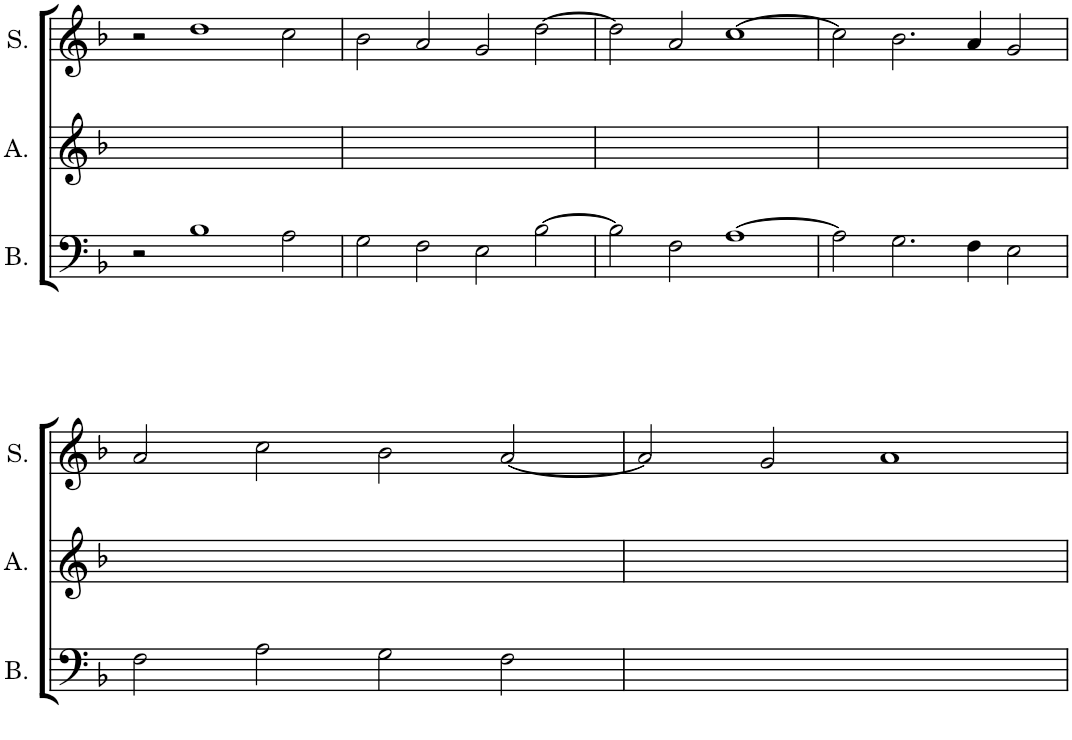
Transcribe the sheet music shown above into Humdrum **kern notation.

**kern	**kern	**kern
*part3	*part2	*part1
*staff3	*staff2	*staff1
*I"B.	*I"A.	*I"S.
*I'B.	*I'A.	*I'S.
!!LO:PB:g=z
*clefF4	*clefG2	*clefG2
*k[b-]	*k[b-]	*k[b-]
*M4/2	*M4/2	*M4/2
=7	=7	=7
2r	0ryy	2r
1B-	.	1dd
2A\	.	2cc\
=8	=8	=8
2G\	0ryy	2b-\
2F\	.	2a/
2E\	.	2g/
[>2B-\	.	[>2dd\
=9	=9	=9
2B-\]	0ryy	2dd\]
2F\	.	2a/
[>1A	.	[>1cc
=10	=10	=10
2A\]	0ryy	2cc\]
2.G\	.	2.b-\
4F\	.	4a/
2E\	.	2g/
!!LO:LB:g=z
=11	=11	=11
2F\	0ryy	2a/
2A\	.	2cc\
2G\	.	2b-\
2F\	.	[<2a/
=12	=12	=12
0ryy	0ryy	2a/]
.	.	2g/
.	.	1a
=	=	=
*-	*-	*-
